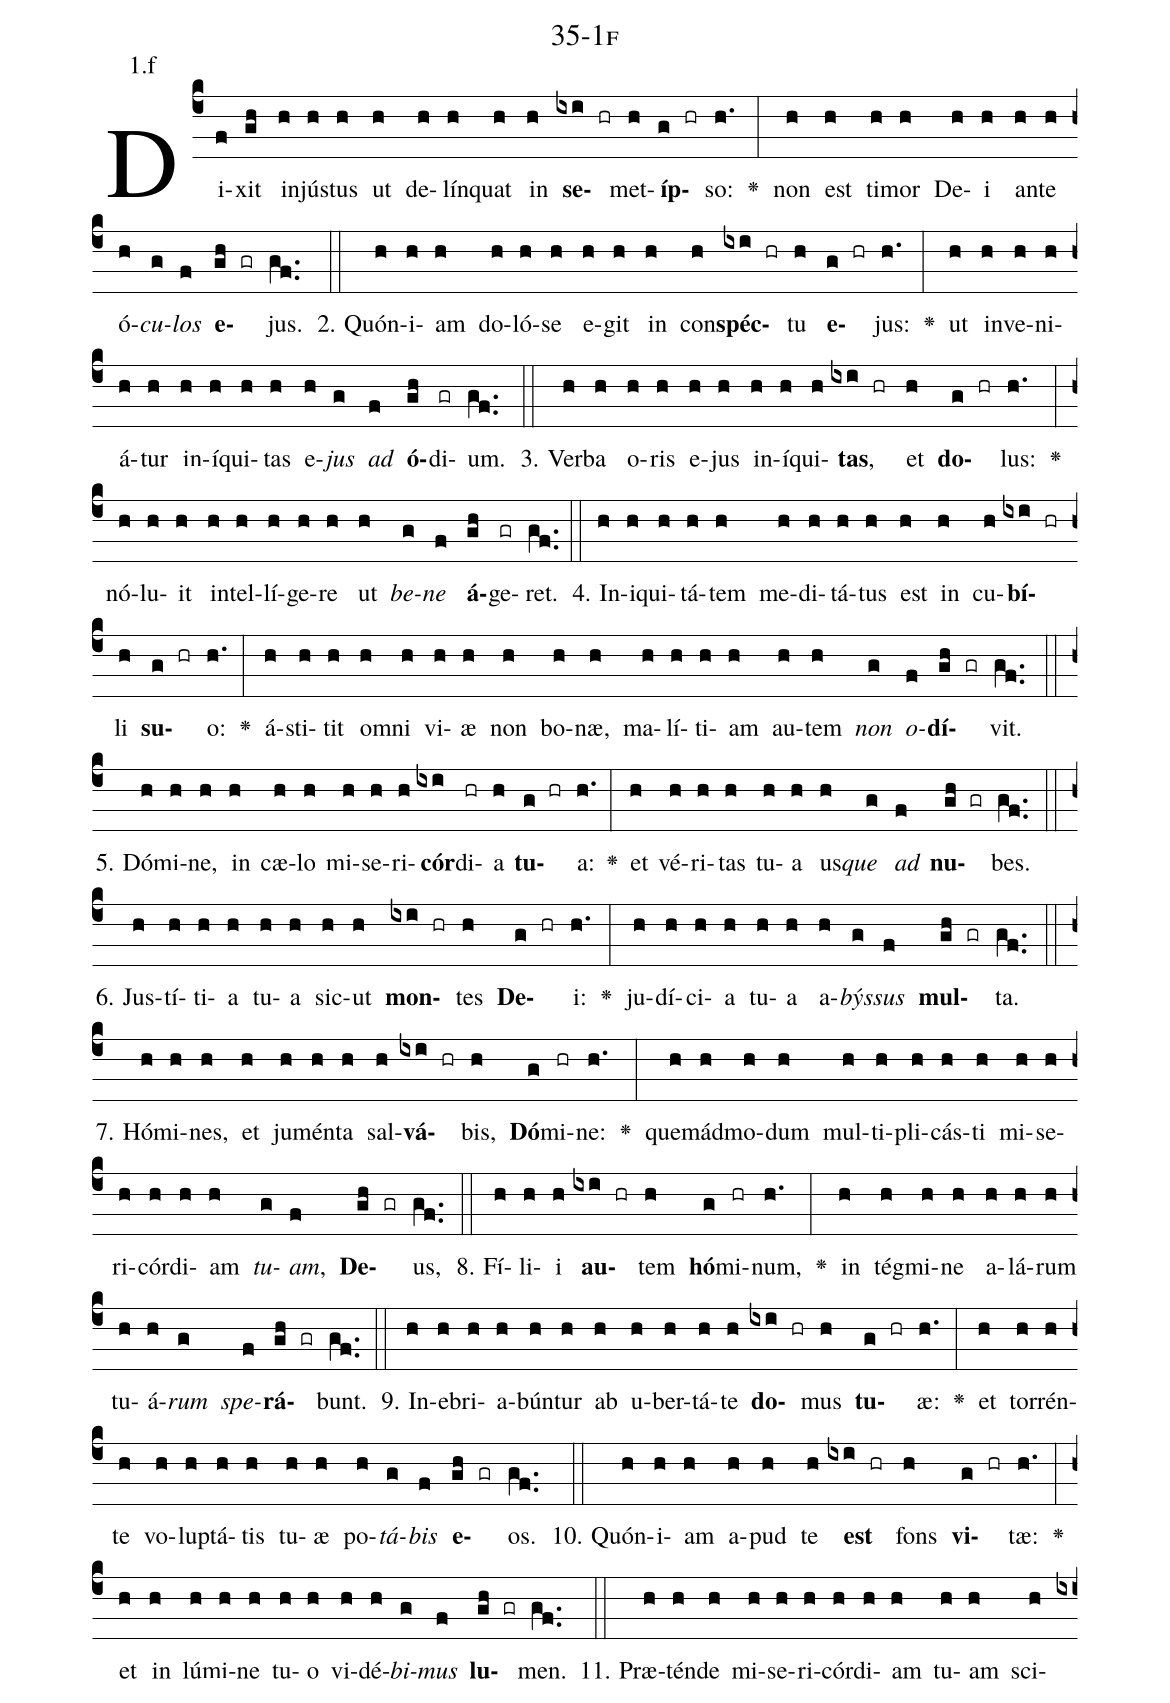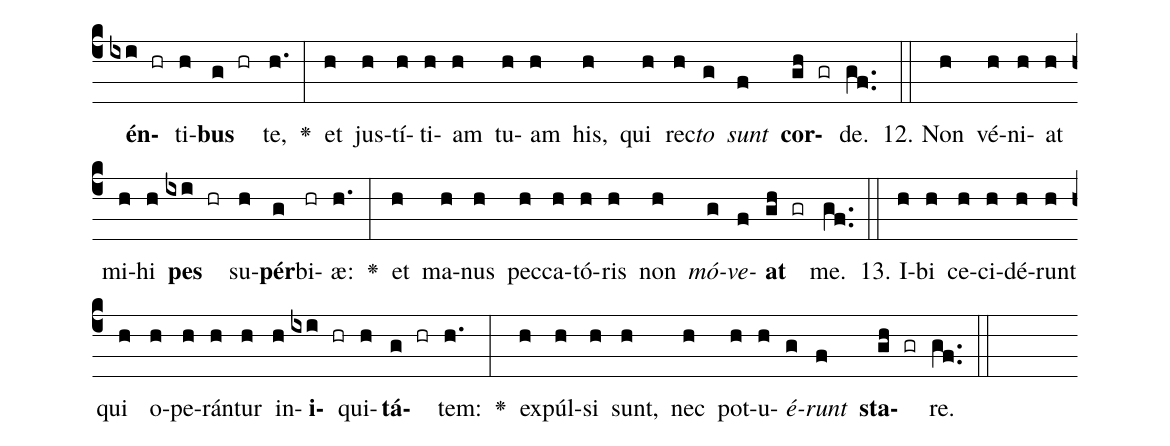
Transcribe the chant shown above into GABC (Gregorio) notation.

name: 35-1f;
annotation: 1.f;
%%
(c4)Di(f)xit(gh) in(h)jús(h)tus(h) ut(h) de(h)lín(h)quat(h) in(h) <b>se</b>(ixi hr)met(h)<b>íp</b>(g hr)so:(h.) <v>\greheightstar</v>(:) non(h) est(h) ti(h)mor(h) De(h)i(h) an(h)te(h) ó(h)<i>cu</i>(g)<i>los</i>(f) <b>e</b>(gh gr)jus.(gf..) (::)
2. Quón(h)i(h)am(h) do(h)ló(h)se(h) e(h)git(h) in(h) con(h)<b>spéc</b>(ixi hr)tu(h) <b>e</b>(g hr)jus:(h.) <v>\greheightstar</v>(:) ut(h) in(h)ve(h)ni(h)á(h)tur(h) in(h)í(h)qui(h)tas(h) e(h)<i>jus</i>(g) <i>ad</i>(f) <b>ó</b>(gh)di(gr)um.(gf..) (::)
3. Ver(h)ba(h) o(h)ris(h) e(h)jus(h) in(h)í(h)qui(h)<b>tas</b>,(ixi hr) et(h) <b>do</b>(g hr)lus:(h.) <v>\greheightstar</v>(:) nó(h)lu(h)it(h) in(h)tel(h)lí(h)ge(h)re(h) ut(h) <i>be</i>(g)<i>ne</i>(f) <b>á</b>(gh)ge(gr)ret.(gf..) (::)
4. In(h)i(h)qui(h)tá(h)tem(h) me(h)di(h)tá(h)tus(h) est(h) in(h) cu(h)<b>bí</b>(ixi hr)li(h) <b>su</b>(g hr)o:(h.) <v>\greheightstar</v>(:) á(h)sti(h)tit(h) om(h)ni(h) vi(h)æ(h) non(h) bo(h)næ,(h) ma(h)lí(h)ti(h)am(h) au(h)tem(h) <i>non</i>(g) <i>o</i>(f)<b>dí</b>(gh gr)vit.(gf..) (::)
5. Dó(h)mi(h)ne,(h) in(h) cæ(h)lo(h) mi(h)se(h)ri(h)<b>cór</b>(ixi)di(hr)a(h) <b>tu</b>(g hr)a:(h.) <v>\greheightstar</v>(:) et(h) vé(h)ri(h)tas(h) tu(h)a(h) us(h)<i>que</i>(g) <i>ad</i>(f) <b>nu</b>(gh gr)bes.(gf..) (::)
6. Jus(h)tí(h)ti(h)a(h) tu(h)a(h) sic(h)ut(h) <b>mon</b>(ixi hr)tes(h) <b>De</b>(g hr)i:(h.) <v>\greheightstar</v>(:) ju(h)dí(h)ci(h)a(h) tu(h)a(h) a(h)<i>býs</i>(g)<i>sus</i>(f) <b>mul</b>(gh gr)ta.(gf..) (::)
7. Hó(h)mi(h)nes,(h) et(h) ju(h)mén(h)ta(h) sal(h)<b>vá</b>(ixi hr)bis,(h) <b>Dó</b>(g)mi(hr)ne:(h.) <v>\greheightstar</v>(:) quem(h)ád(h)mo(h)dum(h) mul(h)ti(h)pli(h)cás(h)ti(h) mi(h)se(h)ri(h)cór(h)di(h)am(h) <i>tu</i>(g)<i>am</i>,(f) <b>De</b>(gh gr)us,(gf..) (::)
8. Fí(h)li(h)i(h) <b>au</b>(ixi hr)tem(h) <b>hó</b>(g)mi(hr)num,(h.) <v>\greheightstar</v>(:) in(h) tég(h)mi(h)ne(h) a(h)lá(h)rum(h) tu(h)á(h)<i>rum</i>(g) <i>spe</i>(f)<b>rá</b>(gh gr)bunt.(gf..) (::)
9. In(h)e(h)bri(h)a(h)bún(h)tur(h) ab(h) u(h)ber(h)tá(h)te(h) <b>do</b>(ixi hr)mus(h) <b>tu</b>(g hr)æ:(h.) <v>\greheightstar</v>(:) et(h) tor(h)rén(h)te(h) vo(h)lup(h)tá(h)tis(h) tu(h)æ(h) po(h)<i>tá</i>(g)<i>bis</i>(f) <b>e</b>(gh gr)os.(gf..) (::)
10. Quón(h)i(h)am(h) a(h)pud(h) te(h) <b>est</b>(ixi hr) fons(h) <b>vi</b>(g hr)tæ:(h.) <v>\greheightstar</v>(:) et(h) in(h) lú(h)mi(h)ne(h) tu(h)o(h) vi(h)dé(h)<i>bi</i>(g)<i>mus</i>(f) <b>lu</b>(gh gr)men.(gf..) (::)
11. Præ(h)tén(h)de(h) mi(h)se(h)ri(h)cór(h)di(h)am(h) tu(h)am(h) sci(h)<b>én</b>(ixi hr)ti(h)<b>bus</b>(g hr) te,(h.) <v>\greheightstar</v>(:) et(h) jus(h)tí(h)ti(h)am(h) tu(h)am(h) his,(h) qui(h) rec(h)<i>to</i>(g) <i>sunt</i>(f) <b>cor</b>(gh gr)de.(gf..) (::)
12. Non(h) vé(h)ni(h)at(h) mi(h)hi(h) <b>pes</b>(ixi hr) su(h)<b>pér</b>(g)bi(hr)æ:(h.) <v>\greheightstar</v>(:) et(h) ma(h)nus(h) pec(h)ca(h)tó(h)ris(h) non(h) <i>mó</i>(g)<i>ve</i>(f)<b>at</b>(gh gr) me.(gf..) (::)
13. I(h)bi(h) ce(h)ci(h)dé(h)runt(h) qui(h) o(h)pe(h)rán(h)tur(h) in(h)<b>i</b>(ixi hr)qui(h)<b>tá</b>(g hr)tem:(h.) <v>\greheightstar</v>(:) ex(h)púl(h)si(h) sunt,(h) nec(h) pot(h)u(h)<i>é</i>(g)<i>runt</i>(f) <b>sta</b>(gh gr)re.(gf..) (::)
